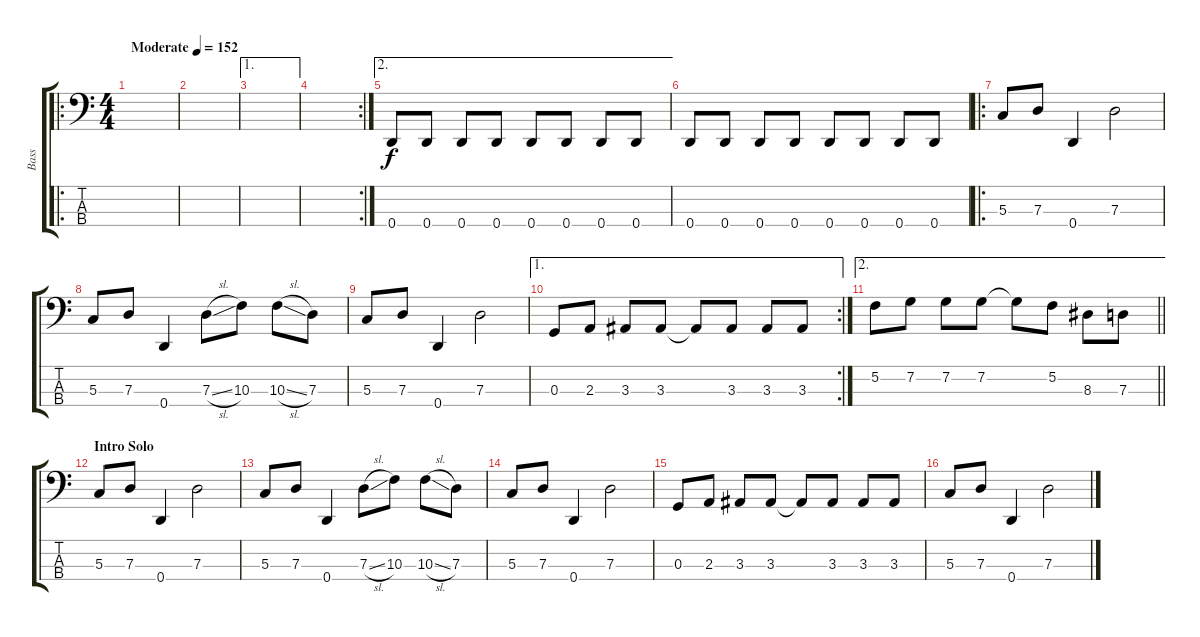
\track ("Bass" "Bass") {instrument electricbasspick}
\staff {score tabs}
\tuning (F2 C2 G1 D1) {hide}
\ro
\ts (4 4)
\tempo (152 "Moderate")
\clef f4
\ks c
|
|
\ae 1
|
\rc 2
|
\ae 2
0.4.8 0.4.8 0.4.8 0.4.8 0.4.8 0.4.8 0.4.8 0.4.8 |
0.4.8 0.4.8 0.4.8 0.4.8 0.4.8 0.4.8 0.4.8 0.4.8 |
\ro
5.3.8 7.3.8 0.4.4 7.3.2 |
5.3.8 7.3.8 0.4.4 7.3{sl}.8 10.3.8 10.3{sl}.8 7.3.8 |
5.3.8 7.3.8 0.4.4 7.3.2 |
\ae 1
\rc 2
0.3.8 2.3.8 3.3.8 3.3.8 3.3{t}.8 3.3.8 3.3.8 3.3.8 |
\ae 2
\barLineRight lightlight
5.2.8 7.2.8 7.2.8 7.2.8 7.2{t}.8 5.2.8 8.3.8 7.3.8 |
\section ("" "Intro Solo")
5.3.8 7.3.8 0.4.4 7.3.2 |
5.3.8 7.3.8 0.4.4 7.3{sl}.8 10.3.8 10.3{sl}.8 7.3.8 |
5.3.8 7.3.8 0.4.4 7.3.2 |
0.3.8 2.3.8 3.3.8 3.3.8 3.3{t}.8 3.3.8 3.3.8 3.3.8 |
5.3.8 7.3.8 0.4.4 7.3.2
